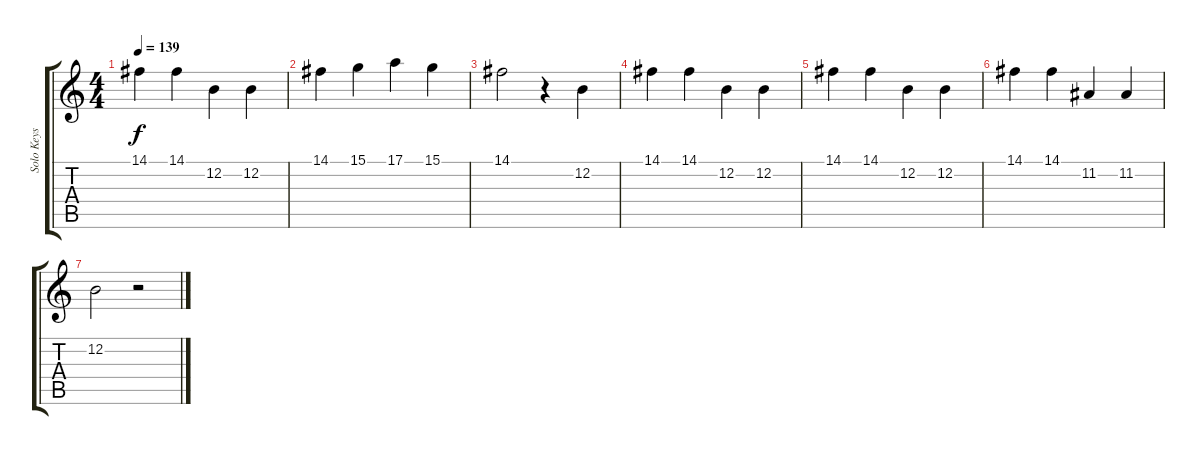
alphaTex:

\track ("Solo Keys" "Solo Keys") {instrument vibraphone}
\staff {score tabs}
\tuning (E4 B3 G3 D3 A2 E2) {hide}
\ts (4 4)
\tempo 139
\clef g2
\ks c
14.1.4{dy f} 14.1.4 12.2.4 12.2.4 |
14.1.4 15.1.4 17.1.4 15.1.4 |
14.1.2 r.4 12.2.4 |
14.1.4 14.1.4 12.2.4 12.2.4 |
14.1.4 14.1.4 12.2.4 12.2.4 |
14.1.4 14.1.4 11.2.4 11.2.4 |
12.2.2 r.2
